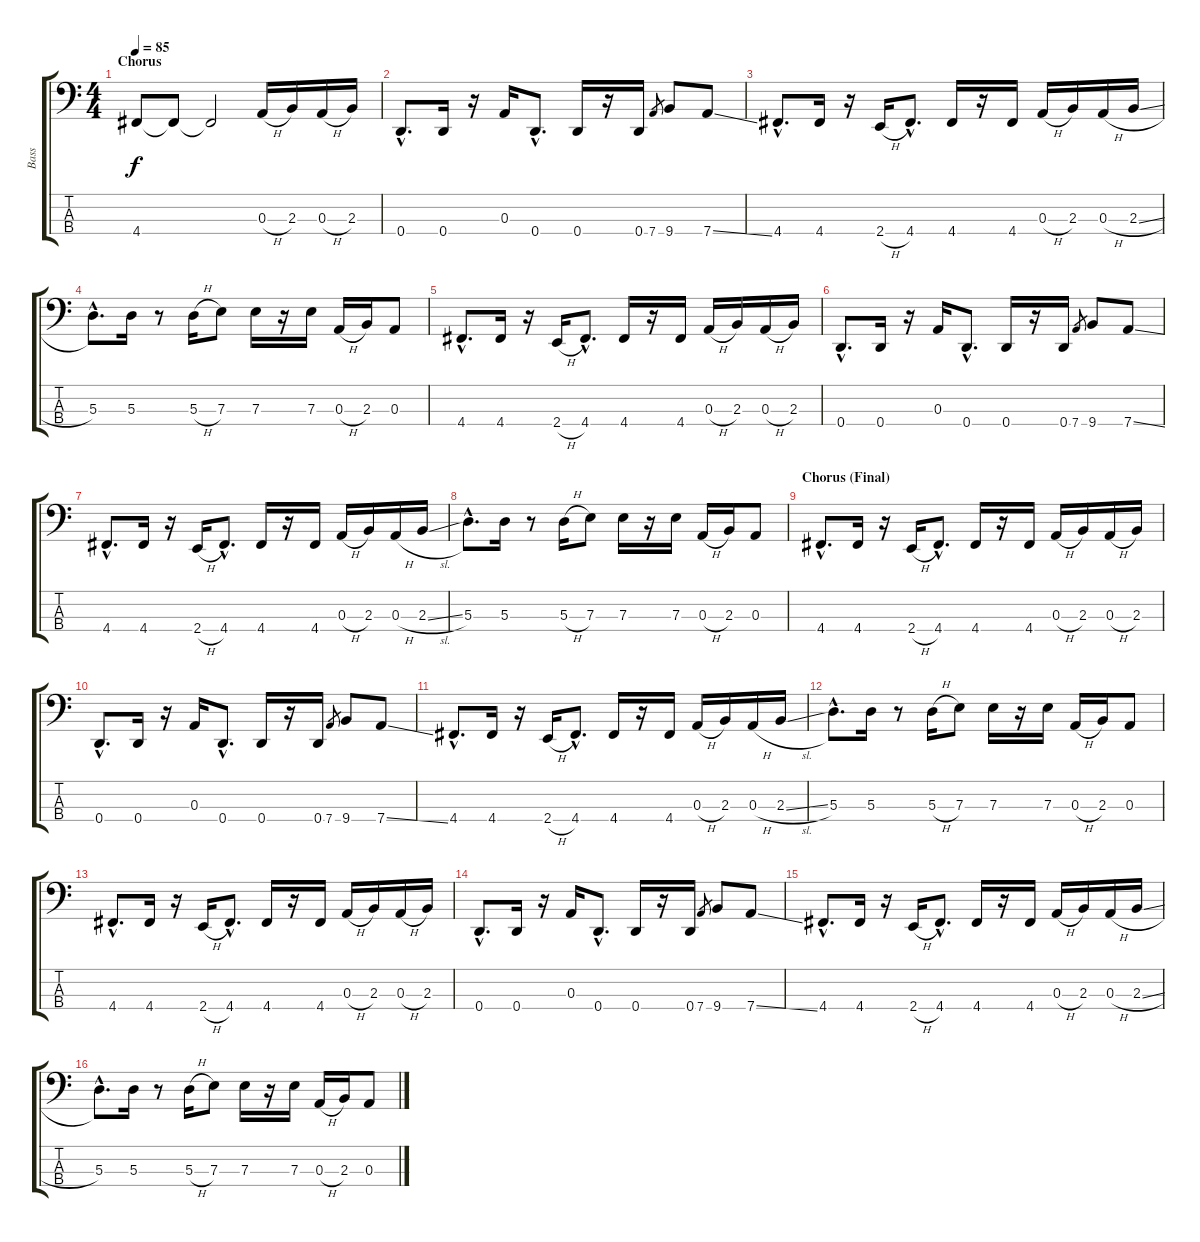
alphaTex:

\track ("Bass" "Bass") {instrument electricbassfinger}
\staff {score tabs}
\tuning (G2 D2 A1 D1) {hide}
\ts (4 4)
\section ("" "Chorus")
\tempo 85
\clef f4
\ks c
4.4.8{dy f} 4.4{t}.8 4.4{t}.2 0.3{h}.16 2.3.16 0.3{h}.16 2.3.16 |
0.4{hac}.8{d} 0.4.16 r.16 0.3.16 0.4{hac}.8{d} 0.4.16 r.16 0.4.16 7.4.8{gr} 9.4.8 7.4{ss}.8 |
4.4{hac}.8{d} 4.4.16 r.16 2.4{h}.16 4.4{hac}.8{d} 4.4.16 r.16 4.4.16 0.3{h}.16 2.3.16 0.3{h}.16 2.3{sl}.16 |
5.3{hac}.8{d} 5.3.16 r.8 5.3{h}.16 7.3.8 7.3.16 r.16 7.3.16 0.3{h}.16 2.3.16 0.3.8 |
4.4{hac}.8{d} 4.4.16 r.16 2.4{h}.16 4.4{hac}.8{d} 4.4.16 r.16 4.4.16 0.3{h}.16 2.3.16 0.3{h}.16 2.3.16 |
0.4{hac}.8{d} 0.4.16 r.16 0.3.16 0.4{hac}.8{d} 0.4.16 r.16 0.4.16 7.4.8{gr} 9.4.8 7.4{ss}.8 |
4.4{hac}.8{d} 4.4.16 r.16 2.4{h}.16 4.4{hac}.8{d} 4.4.16 r.16 4.4.16 0.3{h}.16 2.3.16 0.3{h}.16 2.3{sl}.16 |
5.3{hac}.8{d} 5.3.16 r.8 5.3{h}.16 7.3.8 7.3.16 r.16 7.3.16 0.3{h}.16 2.3.16 0.3.8 |
\section ("" "Chorus (Final)")
4.4{hac}.8{d} 4.4.16 r.16 2.4{h}.16 4.4{hac}.8{d} 4.4.16 r.16 4.4.16 0.3{h}.16 2.3.16 0.3{h}.16 2.3.16 |
0.4{hac}.8{d} 0.4.16 r.16 0.3.16 0.4{hac}.8{d} 0.4.16 r.16 0.4.16 7.4.8{gr} 9.4.8 7.4{ss}.8 |
4.4{hac}.8{d} 4.4.16 r.16 2.4{h}.16 4.4{hac}.8{d} 4.4.16 r.16 4.4.16 0.3{h}.16 2.3.16 0.3{h}.16 2.3{sl}.16 |
5.3{hac}.8{d} 5.3.16 r.8 5.3{h}.16 7.3.8 7.3.16 r.16 7.3.16 0.3{h}.16 2.3.16 0.3.8 |
4.4{hac}.8{d} 4.4.16 r.16 2.4{h}.16 4.4{hac}.8{d} 4.4.16 r.16 4.4.16 0.3{h}.16 2.3.16 0.3{h}.16 2.3.16 |
0.4{hac}.8{d} 0.4.16 r.16 0.3.16 0.4{hac}.8{d} 0.4.16 r.16 0.4.16 7.4.8{gr} 9.4.8 7.4{ss}.8 |
4.4{hac}.8{d} 4.4.16 r.16 2.4{h}.16 4.4{hac}.8{d} 4.4.16 r.16 4.4.16 0.3{h}.16 2.3.16 0.3{h}.16 2.3{sl}.16 |
5.3{hac}.8{d} 5.3.16 r.8 5.3{h}.16 7.3.8 7.3.16 r.16 7.3.16 0.3{h}.16 2.3.16 0.3.8
